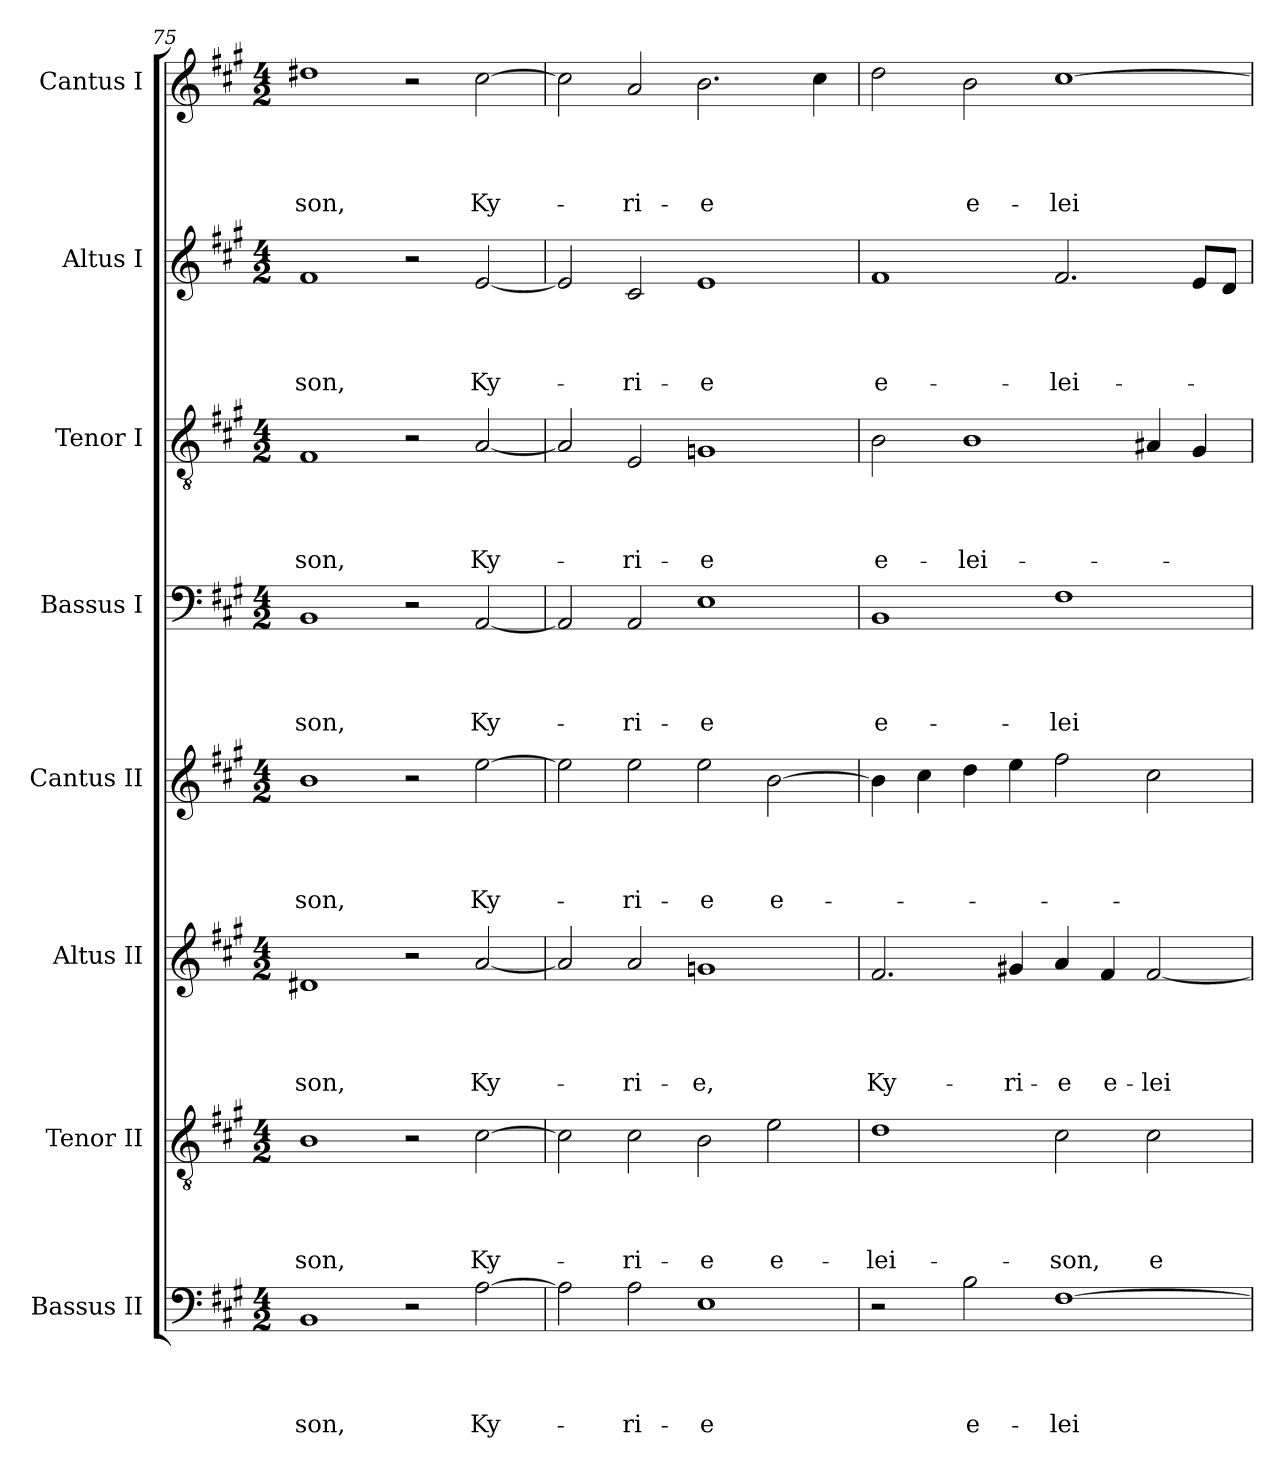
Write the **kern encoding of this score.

**kern	**text	**text	**text	**text	**kern	**text	**text	**text	**text	**kern	**text	**text	**text	**text	**kern	**text	**text	**text	**text	**kern	**text	**text	**text	**text	**kern	**text	**text	**text	**text	**kern	**text	**text	**text	**text	**kern	**text	**text	**text	**text
*part8	*part8	*part8	*part8	*part8	*part7	*part7	*part7	*part7	*part7	*part6	*part6	*part6	*part6	*part6	*part5	*part5	*part5	*part5	*part5	*part4	*part4	*part4	*part4	*part4	*part3	*part3	*part3	*part3	*part3	*part2	*part2	*part2	*part2	*part2	*part1	*part1	*part1	*part1	*part1
*staff8	*staff8	*staff8	*staff8	*staff8	*staff7	*staff7	*staff7	*staff7	*staff7	*staff6	*staff6	*staff6	*staff6	*staff6	*staff5	*staff5	*staff5	*staff5	*staff5	*staff4	*staff4	*staff4	*staff4	*staff4	*staff3	*staff3	*staff3	*staff3	*staff3	*staff2	*staff2	*staff2	*staff2	*staff2	*staff1	*staff1	*staff1	*staff1	*staff1
*I"Bassus II	*	*	*	*	*I"Tenor II	*	*	*	*	*I"Altus II	*	*	*	*	*I"Cantus II	*	*	*	*	*I"Bassus I	*	*	*	*	*I"Tenor I	*	*	*	*	*I"Altus I	*	*	*	*	*I"Cantus I	*	*	*	*
*I'B II	*	*	*	*	*I'T II	*	*	*	*	*I'A II	*	*	*	*	*I'C II	*	*	*	*	*I'B I	*	*	*	*	*I'T I	*	*	*	*	*I'A I	*	*	*	*	*I'C I	*	*	*	*
*clefF4	*	*	*	*	*clefGv2	*	*	*	*	*clefG2	*	*	*	*	*clefG2	*	*	*	*	*clefF4	*	*	*	*	*clefGv2	*	*	*	*	*clefG2	*	*	*	*	*clefG2	*	*	*	*
*k[f#c#g#]	*	*	*	*	*k[f#c#g#]	*	*	*	*	*k[f#c#g#]	*	*	*	*	*k[f#c#g#]	*	*	*	*	*k[f#c#g#]	*	*	*	*	*k[f#c#g#]	*	*	*	*	*k[f#c#g#]	*	*	*	*	*k[f#c#g#]	*	*	*	*
*A:	*	*	*	*	*A:	*	*	*	*	*A:	*	*	*	*	*A:	*	*	*	*	*A:	*	*	*	*	*A:	*	*	*	*	*A:	*	*	*	*	*A:	*	*	*	*
*M4/2	*	*	*	*	*M4/2	*	*	*	*	*M4/2	*	*	*	*	*M4/2	*	*	*	*	*M4/2	*	*	*	*	*M4/2	*	*	*	*	*M4/2	*	*	*	*	*M4/2	*	*	*	*
=75	=75	=75	=75	=75	=75	=75	=75	=75	=75	=75	=75	=75	=75	=75	=75	=75	=75	=75	=75	=75	=75	=75	=75	=75	=75	=75	=75	=75	=75	=75	=75	=75	=75	=75	=75	=75	=75	=75	=75
1BB	.	.	.	-son,	1B	.	.	.	-son,	1d#X	.	.	.	-son,	1b	.	.	.	-son,	1BB	.	.	.	-son,	1F#	.	.	.	-son,	1f#	.	.	.	-son,	1dd#X	.	.	.	-son,
2r	.	.	.	.	2r	.	.	.	.	2r	.	.	.	.	2r	.	.	.	.	2r	.	.	.	.	2r	.	.	.	.	2r	.	.	.	.	2r	.	.	.	.
[2A\	.	.	.	Ky-	[2c#\	.	.	.	Ky-	[2a/	.	.	.	Ky-	[2ee\	.	.	.	Ky-	[2AA/	.	.	.	Ky-	[2A/	.	.	.	Ky-	[2e/	.	.	.	Ky-	[2cc#\	.	.	.	Ky-
=76	=76	=76	=76	=76	=76	=76	=76	=76	=76	=76	=76	=76	=76	=76	=76	=76	=76	=76	=76	=76	=76	=76	=76	=76	=76	=76	=76	=76	=76	=76	=76	=76	=76	=76	=76	=76	=76	=76	=76
2A\]	.	.	.	.	2c#\]	.	.	.	.	2a/]	.	.	.	.	2ee\]	.	.	.	.	2AA/]	.	.	.	.	2A/]	.	.	.	.	2e/]	.	.	.	.	2cc#\]	.	.	.	.
2A\	.	.	.	-ri-	2c#\	.	.	.	-ri-	2a/	.	.	.	-ri-	2ee\	.	.	.	-ri-	2AA/	.	.	.	-ri-	2E/	.	.	.	-ri-	2c#/	.	.	.	-ri-	2a/	.	.	.	-ri-
1E	.	.	.	-e	2B\	.	.	.	-e	1gn	.	.	.	-e,	2ee\	.	.	.	-e	1E	.	.	.	-e	1Gn	.	.	.	-e	1e	.	.	.	-e	2.b\	.	.	.	-e
.	.	.	.	.	2e\	.	.	.	e-	.	.	.	.	.	[2b\	.	.	.	e-	.	.	.	.	.	.	.	.	.	.	.	.	.	.	.	.	.	.	.	.
.	.	.	.	.	.	.	.	.	.	.	.	.	.	.	.	.	.	.	.	.	.	.	.	.	.	.	.	.	.	.	.	.	.	.	4cc#\	.	.	.	.
=77	=77	=77	=77	=77	=77	=77	=77	=77	=77	=77	=77	=77	=77	=77	=77	=77	=77	=77	=77	=77	=77	=77	=77	=77	=77	=77	=77	=77	=77	=77	=77	=77	=77	=77	=77	=77	=77	=77	=77
2r	.	.	.	.	1d	.	.	.	-lei-	2.f#/	.	.	.	Ky-	4b\]	.	.	.	.	1BB	.	.	.	e-	2B\	.	.	.	e-	1f#	.	.	.	e-	2dd\	.	.	.	.
.	.	.	.	.	.	.	.	.	.	.	.	.	.	.	4cc#\	.	.	.	.	.	.	.	.	.	.	.	.	.	.	.	.	.	.	.	.	.	.	.	.
2B\	.	.	.	e-	.	.	.	.	.	.	.	.	.	.	4dd\	.	.	.	.	.	.	.	.	.	1B	.	.	.	-lei-	.	.	.	.	.	2b\	.	.	.	e-
.	.	.	.	.	.	.	.	.	.	4g#X/	.	.	.	-ri-	4ee\	.	.	.	.	.	.	.	.	.	.	.	.	.	.	.	.	.	.	.	.	.	.	.	.
[1F#	.	.	.	-lei-	2c#\	.	.	.	-son,	4a/	.	.	.	-e	2ff#\	.	.	.	.	1F#	.	.	.	-lei-	.	.	.	.	.	2.f#/	.	.	.	-lei-	[1cc#	.	.	.	-lei-
.	.	.	.	.	.	.	.	.	.	4f#/	.	.	.	e-	.	.	.	.	.	.	.	.	.	.	.	.	.	.	.	.	.	.	.	.	.	.	.	.	.
.	.	.	.	.	2c#\	.	.	.	e-	[2f#/	.	.	.	-lei-	2cc#\	.	.	.	.	.	.	.	.	.	4A#X/	.	.	.	.	.	.	.	.	.	.	.	.	.	.
.	.	.	.	.	.	.	.	.	.	.	.	.	.	.	.	.	.	.	.	.	.	.	.	.	4G#/	.	.	.	.	8e/L	.	.	.	.	.	.	.	.	.
.	.	.	.	.	.	.	.	.	.	.	.	.	.	.	.	.	.	.	.	.	.	.	.	.	.	.	.	.	.	8d/J	.	.	.	.	.	.	.	.	.
=	=	=	=	=	=	=	=	=	=	=	=	=	=	=	=	=	=	=	=	=	=	=	=	=	=	=	=	=	=	=	=	=	=	=	=	=	=	=	=
*-	*-	*-	*-	*-	*-	*-	*-	*-	*-	*-	*-	*-	*-	*-	*-	*-	*-	*-	*-	*-	*-	*-	*-	*-	*-	*-	*-	*-	*-	*-	*-	*-	*-	*-	*-	*-	*-	*-	*-
